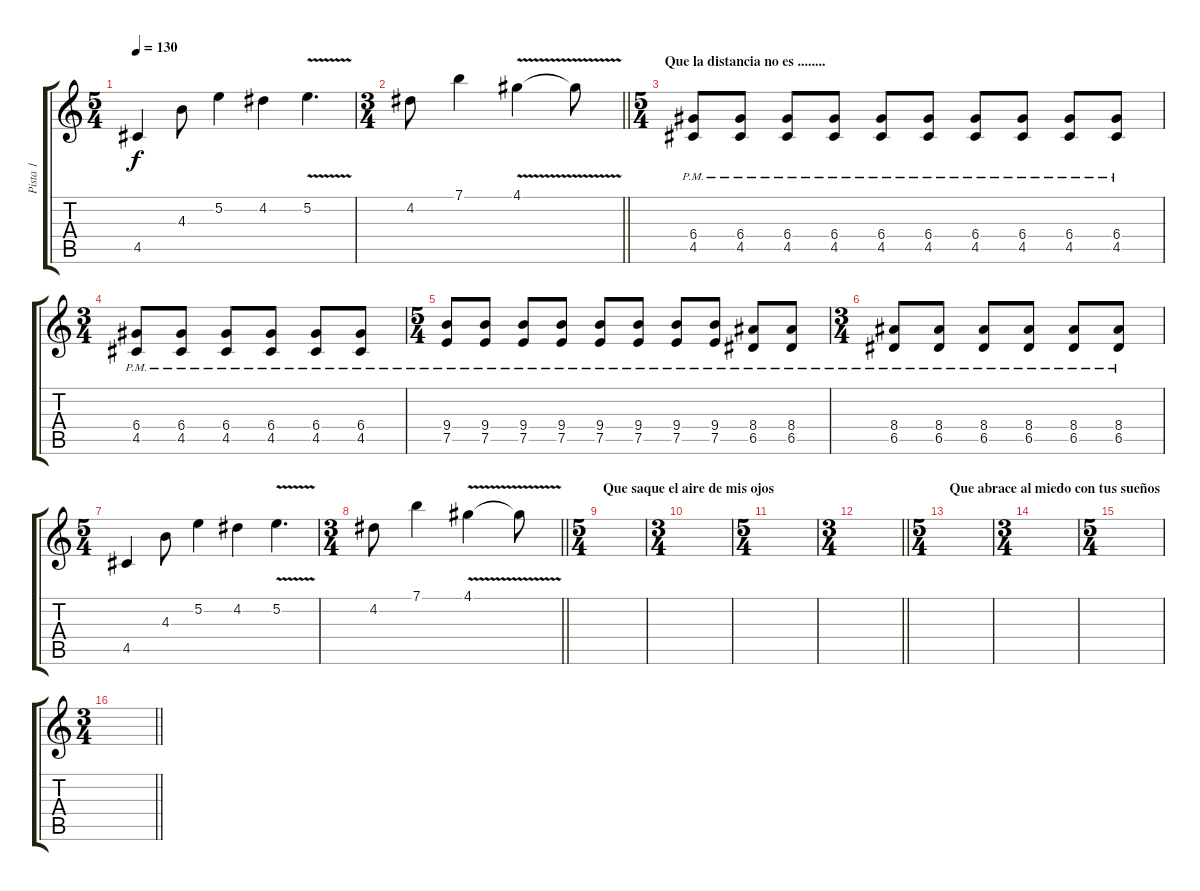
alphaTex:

\track ("Pista 1" "Pista 1") {instrument electricguitarclean}
\staff {score tabs}
\tuning (E4 B3 G3 D3 A2 E2) {hide}
\ts (5 4)
\tempo 130
\clef g2
\ks c
4.5.4{dy f} 4.3.8 5.2.4 4.2.4 5.2{v}.4{d} |
\ts (3 4)
\barLineRight lightlight
4.2.8 7.1.4 4.1{v}.4 4.1{t}.8 |
\ts (5 4)
\section ("" "Que la distancia no es ........")
(6.4{pm} 4.5{pm}).8 (6.4{pm} 4.5{pm}).8 (6.4{pm} 4.5{pm}).8 (6.4{pm} 4.5{pm}).8 (6.4{pm} 4.5{pm}).8 (6.4{pm} 4.5{pm}).8 (6.4{pm} 4.5{pm}).8 (6.4{pm} 4.5{pm}).8 (6.4{pm} 4.5{pm}).8 (6.4{pm} 4.5{pm}).8 |
\ts (3 4)
(6.4{pm} 4.5{pm}).8 (6.4{pm} 4.5{pm}).8 (6.4{pm} 4.5{pm}).8 (6.4{pm} 4.5{pm}).8 (6.4{pm} 4.5{pm}).8 (6.4{pm} 4.5{pm}).8 |
\ts (5 4)
(9.4{pm} 7.5{pm}).8 (9.4{pm} 7.5{pm}).8 (9.4{pm} 7.5{pm}).8 (9.4{pm} 7.5{pm}).8 (9.4{pm} 7.5{pm}).8 (9.4{pm} 7.5{pm}).8 (9.4{pm} 7.5{pm}).8 (9.4{pm} 7.5{pm}).8 (8.4{pm} 6.5{pm}).8 (8.4{pm} 6.5{pm}).8 |
\ts (3 4)
(8.4{pm} 6.5{pm}).8 (8.4{pm} 6.5{pm}).8 (8.4{pm} 6.5{pm}).8 (8.4{pm} 6.5{pm}).8 (8.4{pm} 6.5{pm}).8 (8.4{pm} 6.5{pm}).8 |
\ts (5 4)
4.5.4 4.3.8 5.2.4 4.2.4 5.2{v}.4{d} |
\ts (3 4)
\barLineRight lightlight
4.2.8 7.1.4 4.1{v}.4 4.1{t}.8 |
\ts (5 4)
\section ("" "Que saque el aire de mis ojos")
|
\ts (3 4)
|
\ts (5 4)
|
\ts (3 4)
\barLineRight lightlight
|
\ts (5 4)
\section ("" "Que abrace al miedo con tus sueños")
|
\ts (3 4)
|
\ts (5 4)
|
\ts (3 4)
\barLineRight lightlight
